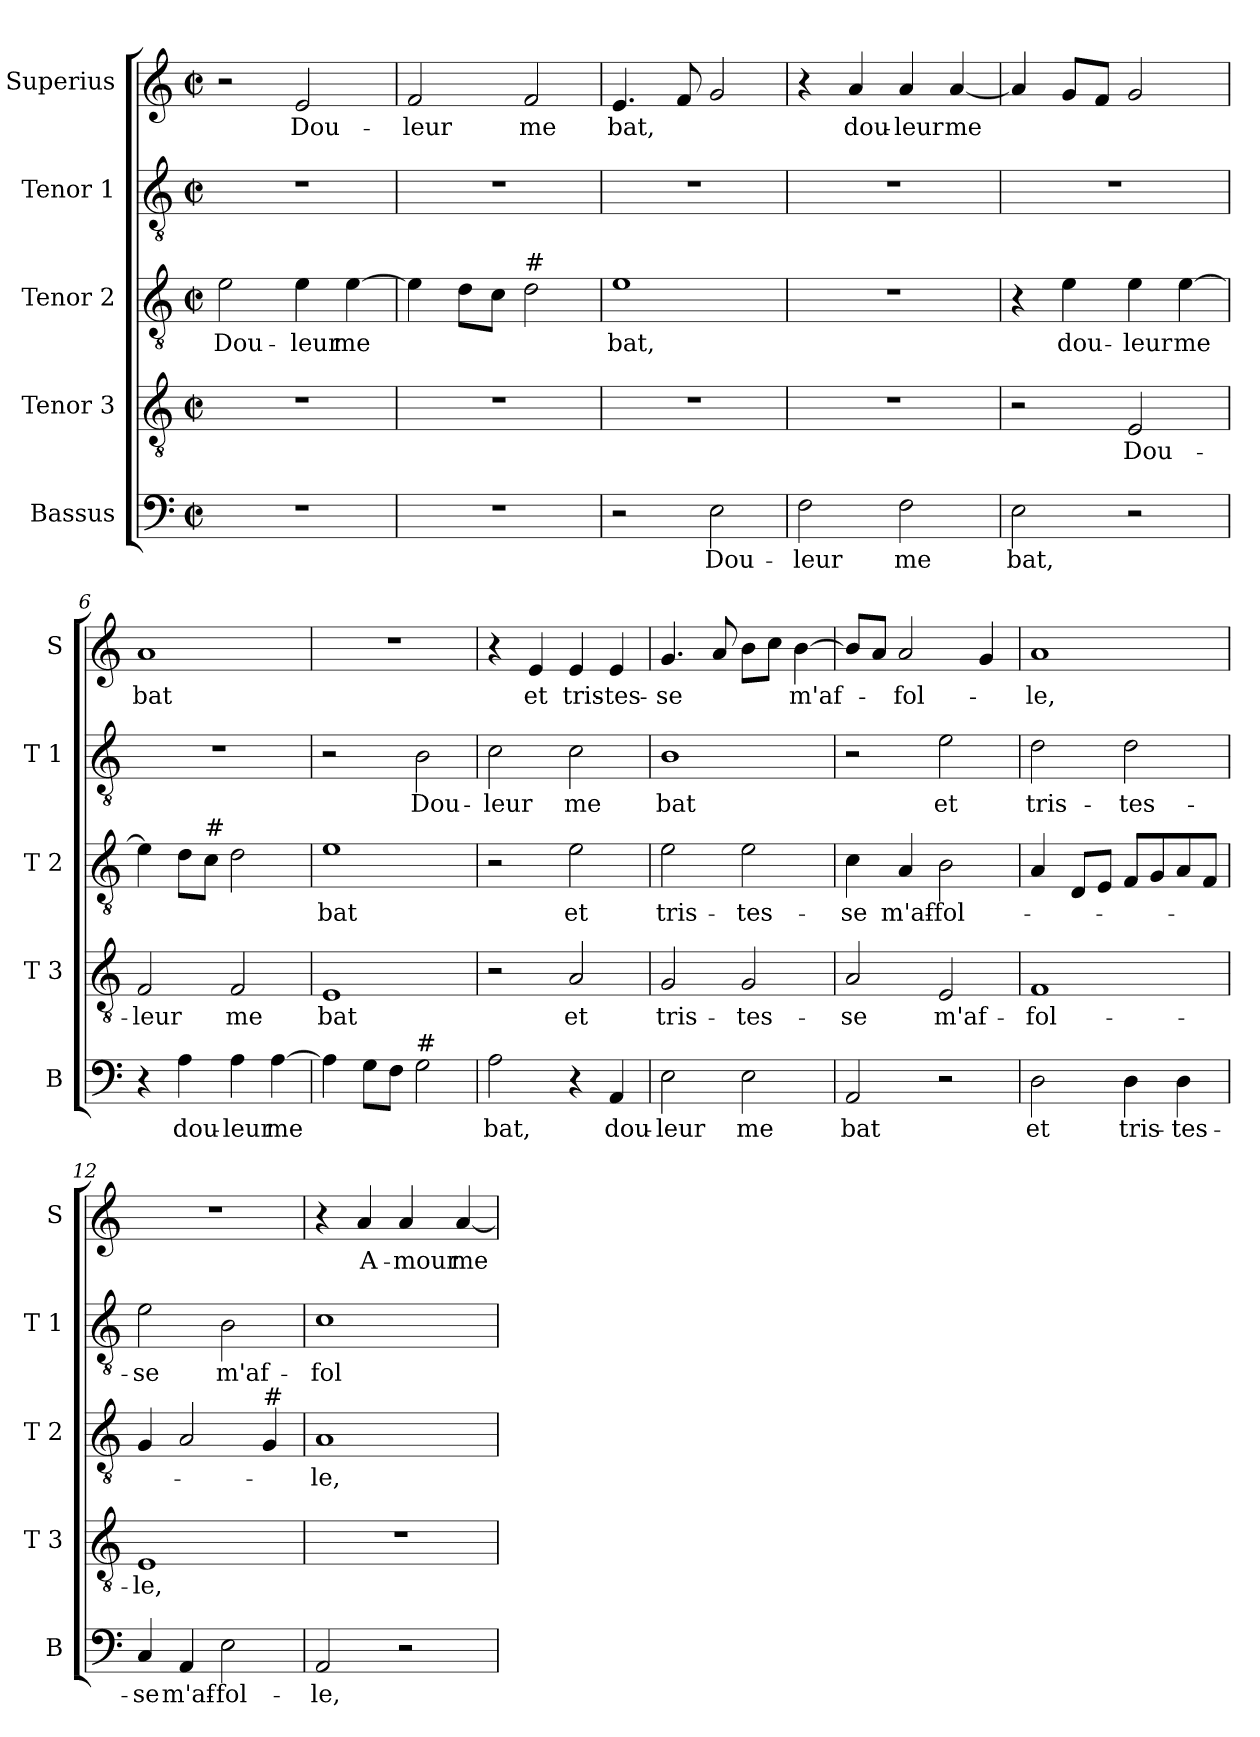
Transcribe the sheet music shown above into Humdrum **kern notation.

**kern	**text	**kern	**text	**kern	**text	**kern	**text	**kern	**text
*part5	*part5	*part4	*part4	*part3	*part3	*part2	*part2	*part1	*part1
*staff5	*staff5	*staff4	*staff4	*staff3	*staff3	*staff2	*staff2	*staff1	*staff1
*I"Bassus	*	*I"Tenor 3	*	*I"Tenor 2	*	*I"Tenor 1	*	*I"Superius	*
*I'B	*	*I'T 3	*	*I'T 2	*	*I'T 1	*	*I'S	*
*clefF4	*	*clefGv2	*	*clefGv2	*	*clefGv2	*	*clefG2	*
*k[]	*	*k[]	*	*k[]	*	*k[]	*	*k[]	*
*C:	*	*C:	*	*C:	*	*C:	*	*C:	*
*M2/2	*	*M2/2	*	*M2/2	*	*M2/2	*	*M2/2	*
*met(c|)	*	*met(c|)	*	*met(c|)	*	*met(c|)	*	*met(c|)	*
=1	=1	=1	=1	=1	=1	=1	=1	=1	=1
!	!	!	!	!	!LO:LY:b	!	!	!	!
1r	.	1r	.	2e\	Dou-	1r	.	2r	.
!	!	!	!	!	!LO:LY:b	!	!	!	!LO:LY:b
.	.	.	.	4e\	-leur	.	.	2e/	Dou-
!	!	!	!	!	!LO:LY:b	!	!	!	!
.	.	.	.	[4e\	me	.	.	.	.
=2	=2	=2	=2	=2	=2	=2	=2	=2	=2
!	!	!	!	!	!	!	!	!	!LO:LY:b
1r	.	1r	.	4e\]	.	1r	.	2f/	-leur
.	.	.	.	8d\L	.	.	.	.	.
.	.	.	.	8c\J	.	.	.	.	.
!	!	!	!	!LO:TX:a:t=#	!	!	!	!	!
!	!	!	!	!	!	!	!	!	!LO:LY:b
.	.	.	.	2d\	.	.	.	2f/	me
=3	=3	=3	=3	=3	=3	=3	=3	=3	=3
!	!	!	!	!	!LO:LY:b	!	!	!	!LO:LY:b
2r	.	1r	.	1e	bat,	1r	.	4.e/	bat,
.	.	.	.	.	.	.	.	8f/	.
!	!LO:LY:b	!	!	!	!	!	!	!	!
2E\	Dou-	.	.	.	.	.	.	2g/	.
=4	=4	=4	=4	=4	=4	=4	=4	=4	=4
!	!LO:LY:b	!	!	!	!	!	!	!	!
2F\	-leur	1r	.	1r	.	1r	.	4r	.
!	!	!	!	!	!	!	!	!	!LO:LY:b
.	.	.	.	.	.	.	.	4a/	dou-
!	!LO:LY:b	!	!	!	!	!	!	!	!LO:LY:b
2F\	me	.	.	.	.	.	.	4a/	-leur
!	!	!	!	!	!	!	!	!	!LO:LY:b
.	.	.	.	.	.	.	.	[4a/	me
=5	=5	=5	=5	=5	=5	=5	=5	=5	=5
!	!LO:LY:b	!	!	!	!	!	!	!	!
2E\	bat,	2r	.	4r	.	1r	.	4a/]	.
!	!	!	!	!	!LO:LY:b	!	!	!	!
.	.	.	.	4e\	dou-	.	.	8g/L	.
.	.	.	.	.	.	.	.	8f/J	.
!	!	!	!LO:LY:b	!	!LO:LY:b	!	!	!	!
2r	.	2E/	Dou-	4e\	-leur	.	.	2g/	.
!	!	!	!	!	!LO:LY:b	!	!	!	!
.	.	.	.	[4e\	me	.	.	.	.
!!LO:LB:g=z
=6	=6	=6	=6	=6	=6	=6	=6	=6	=6
!	!	!	!LO:LY:b	!	!	!	!	!	!LO:LY:b
4r	.	2F/	-leur	4e\]	.	1r	.	1a	bat
!	!LO:LY:b	!	!	!	!	!	!	!	!
4A\	dou-	.	.	8d\L	.	.	.	.	.
!	!	!	!	!LO:TX:a:t=#	!	!	!	!	!
.	.	.	.	8c\J	.	.	.	.	.
!	!LO:LY:b	!	!LO:LY:b	!	!	!	!	!	!
4A\	-leur	2F/	me	2d\	.	.	.	.	.
!	!LO:LY:b	!	!	!	!	!	!	!	!
[4A\	me	.	.	.	.	.	.	.	.
=7	=7	=7	=7	=7	=7	=7	=7	=7	=7
!	!	!	!LO:LY:b	!	!LO:LY:b	!	!	!	!
4A\]	.	1E	bat	1e	bat	2r	.	1r	.
8G\L	.	.	.	.	.	.	.	.	.
8F\J	.	.	.	.	.	.	.	.	.
!LO:TX:a:t=#	!	!	!	!	!	!	!	!	!
!	!	!	!	!	!	!	!LO:LY:b	!	!
2G\	.	.	.	.	.	2B\	Dou-	.	.
=8	=8	=8	=8	=8	=8	=8	=8	=8	=8
!	!LO:LY:b	!	!	!	!	!	!LO:LY:b	!	!
2A\	bat,	2r	.	2r	.	2c\	-leur	4r	.
!	!	!	!	!	!	!	!	!	!LO:LY:b
.	.	.	.	.	.	.	.	4e/	et
!	!	!	!LO:LY:b	!	!LO:LY:b	!	!LO:LY:b	!	!LO:LY:b
4r	.	2A/	et	2e\	et	2c\	me	4e/	tris-
!	!LO:LY:b	!	!	!	!	!	!	!	!LO:LY:b
4AA/	dou-	.	.	.	.	.	.	4e/	-tes-
=9	=9	=9	=9	=9	=9	=9	=9	=9	=9
!	!LO:LY:b	!	!LO:LY:b	!	!LO:LY:b	!	!LO:LY:b	!	!LO:LY:b
2E\	-leur	2G/	tris-	2e\	tris-	1B	bat	4.g/	-se
.	.	.	.	.	.	.	.	8a/	.
!	!LO:LY:b	!	!LO:LY:b	!	!LO:LY:b	!	!	!	!
2E\	me	2G/	-tes-	2e\	-tes-	.	.	8b\L	.
.	.	.	.	.	.	.	.	8cc\J	.
!	!	!	!	!	!	!	!	!	!LO:LY:b
.	.	.	.	.	.	.	.	[4b\	m'af-
=10	=10	=10	=10	=10	=10	=10	=10	=10	=10
!	!LO:LY:b	!	!LO:LY:b	!	!LO:LY:b	!	!	!	!
2AA/	bat	2A/	-se	4c\	-se	2r	.	8b/L]	.
.	.	.	.	.	.	.	.	8a/J	.
!	!	!	!	!	!LO:LY:b	!	!	!	!LO:LY:b
.	.	.	.	4A/	m'af-	.	.	2a/	-fol-
!	!	!	!LO:LY:b	!	!LO:LY:b	!	!LO:LY:b	!	!
2r	.	2E/	m'af-	2B\	-fol-	2e\	et	.	.
.	.	.	.	.	.	.	.	4g/	.
=11	=11	=11	=11	=11	=11	=11	=11	=11	=11
!	!LO:LY:b	!	!LO:LY:b	!	!	!	!LO:LY:b	!	!LO:LY:b
2D\	et	1F	-fol-	4A/	.	2d\	tris-	1a	-le,
.	.	.	.	8D/L	.	.	.	.	.
.	.	.	.	8E/J	.	.	.	.	.
!	!LO:LY:b	!	!	!	!	!	!LO:LY:b	!	!
4D\	tris-	.	.	8F/L	.	2d\	-tes-	.	.
.	.	.	.	8G/	.	.	.	.	.
!	!LO:LY:b	!	!	!	!	!	!	!	!
4D\	-tes-	.	.	8A/	.	.	.	.	.
.	.	.	.	8F/J	.	.	.	.	.
!!LO:PB:g=z
=12	=12	=12	=12	=12	=12	=12	=12	=12	=12
!	!LO:LY:b	!	!LO:LY:b	!	!	!	!LO:LY:b	!	!
4C/	-se	1E	-le,	4G/	.	2e\	-se	1r	.
!	!LO:LY:b	!	!	!	!	!	!	!	!
4AA/	m'af-	.	.	2A/	.	.	.	.	.
!	!LO:LY:b	!	!	!	!	!	!LO:LY:b	!	!
2E\	-fol-	.	.	.	.	2B\	m'af-	.	.
!	!	!	!	!LO:TX:a:t=#	!	!	!	!	!
.	.	.	.	4G/	.	.	.	.	.
=13	=13	=13	=13	=13	=13	=13	=13	=13	=13
!	!LO:LY:b	!	!	!	!LO:LY:b	!	!LO:LY:b	!	!
2AA/	-le,	1r	.	1A	-le,	1c	-fol-	4r	.
!	!	!	!	!	!	!	!	!	!LO:LY:b
.	.	.	.	.	.	.	.	4a/	A-
!	!	!	!	!	!	!	!	!	!LO:LY:b
2r	.	.	.	.	.	.	.	4a/	-mour
!	!	!	!	!	!	!	!	!	!LO:LY:b
.	.	.	.	.	.	.	.	[4a/	me
=	=	=	=	=	=	=	=	=	=
*-	*-	*-	*-	*-	*-	*-	*-	*-	*-
